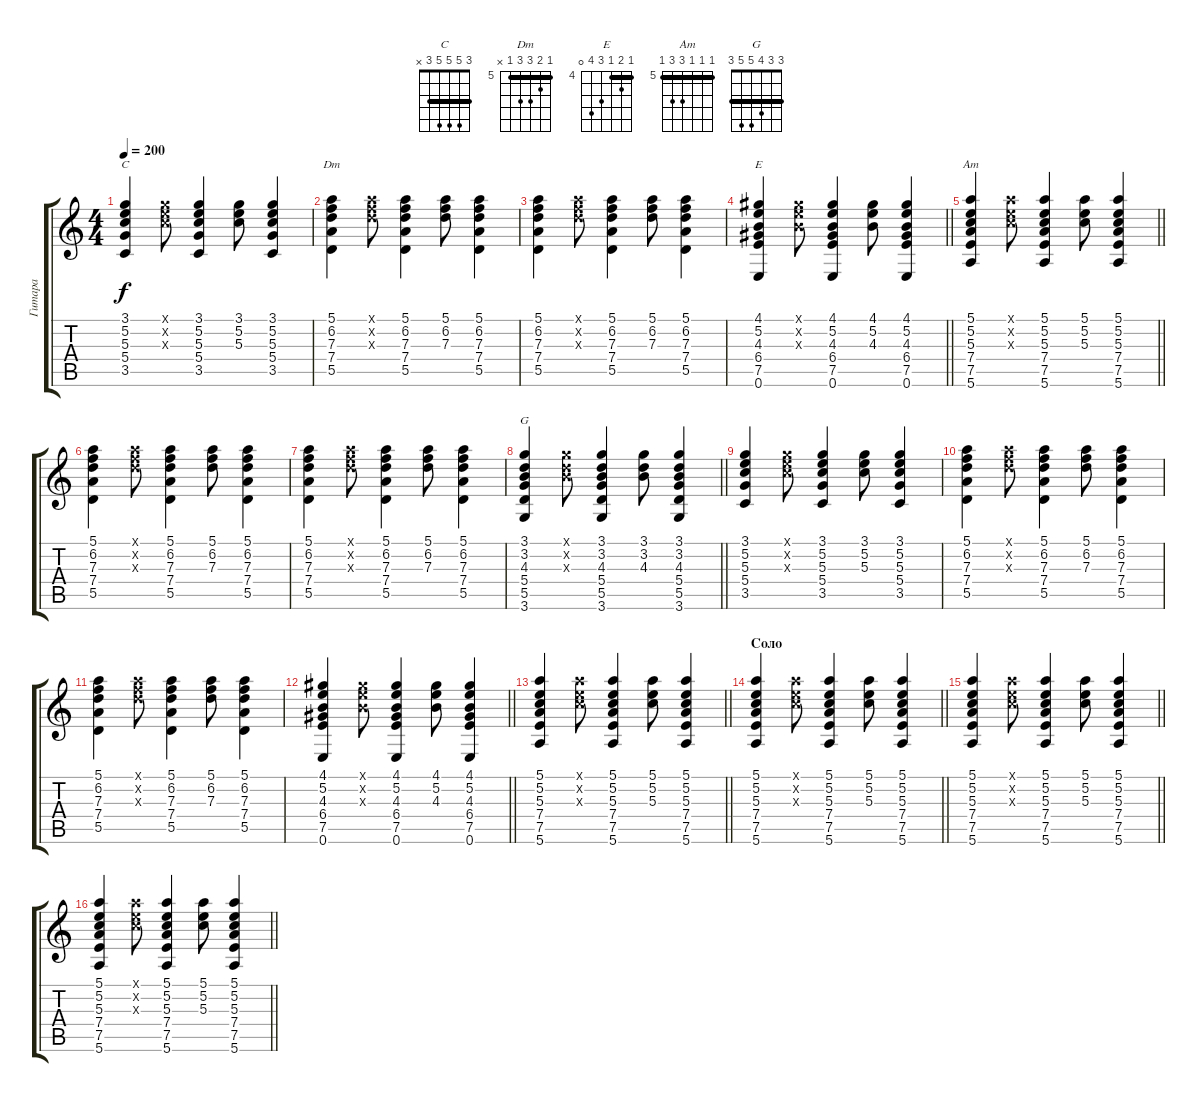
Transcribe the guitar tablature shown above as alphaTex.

\track ("Гитара" "Гитара") {instrument acousticguitarsteel}
\staff {score tabs}
\tuning (E4 B3 G3 D3 A2 E2) {hide}
\chord ("C" 3 5 5 5 3 x) {barre 3}
\chord ("Dm" 5 6 7 7 5 x) {firstfret 5 barre 5}
\chord ("E" 4 5 4 6 7 0) {firstfret 4 barre 4}
\chord ("Am" 5 5 5 7 7 5) {firstfret 5 barre 5}
\chord ("G" 3 3 4 5 5 3) {barre 3}
\ts (4 4)
\tempo 200
\clef g2
\ks c
(3.1 5.2 5.3 5.4 3.5).4{ch "C" dy f} (3.1{x} 5.2{x} 5.3{x}).8 (3.1 5.2 5.3 5.4 3.5).4 (3.1 5.2 5.3).8 (3.1 5.2 5.3 5.4 3.5).4 |
(5.1 6.2 7.3 7.4 5.5).4{ch "Dm"} (5.1{x} 6.2{x} 7.3{x}).8 (5.1 6.2 7.3 7.4 5.5).4 (5.1 6.2 7.3).8 (5.1 6.2 7.3 7.4 5.5).4 |
(5.1 6.2 7.3 7.4 5.5).4 (5.1{x} 6.2{x} 7.3{x}).8 (5.1 6.2 7.3 7.4 5.5).4 (5.1 6.2 7.3).8 (5.1 6.2 7.3 7.4 5.5).4 |
\barLineRight lightlight
(4.1 5.2 4.3 6.4 7.5 0.6).4{ch "E"} (4.1{x} 5.2{x} 4.3{x}).8 (4.1 5.2 4.3 6.4 7.5 0.6).4 (4.1 5.2 4.3).8 (4.1 5.2 4.3 6.4 7.5 0.6).4 |
\barLineRight lightlight
(5.1 5.2 5.3 7.4 7.5 5.6).4{ch "Am"} (5.1{x} 5.2{x} 5.3{x}).8 (5.1 5.2 5.3 7.4 7.5 5.6).4 (5.1 5.2 5.3).8 (5.1 5.2 5.3 7.4 7.5 5.6).4 |
(5.1 6.2 7.3 7.4 5.5).4 (5.1{x} 6.2{x} 7.3{x}).8 (5.1 6.2 7.3 7.4 5.5).4 (5.1 6.2 7.3).8 (5.1 6.2 7.3 7.4 5.5).4 |
(5.1 6.2 7.3 7.4 5.5).4 (5.1{x} 6.2{x} 7.3{x}).8 (5.1 6.2 7.3 7.4 5.5).4 (5.1 6.2 7.3).8 (5.1 6.2 7.3 7.4 5.5).4 |
\barLineRight lightlight
(3.1 3.2 4.3 5.4 5.5 3.6).4{ch "G"} (3.1{x} 3.2{x} 4.3{x}).8 (3.1 3.2 4.3 5.4 5.5 3.6).4 (3.1 3.2 4.3).8 (3.1 3.2 4.3 5.4 5.5 3.6).4 |
(3.1 5.2 5.3 5.4 3.5).4 (3.1{x} 5.2{x} 5.3{x}).8 (3.1 5.2 5.3 5.4 3.5).4 (3.1 5.2 5.3).8 (3.1 5.2 5.3 5.4 3.5).4 |
(5.1 6.2 7.3 7.4 5.5).4 (5.1{x} 6.2{x} 7.3{x}).8 (5.1 6.2 7.3 7.4 5.5).4 (5.1 6.2 7.3).8 (5.1 6.2 7.3 7.4 5.5).4 |
(5.1 6.2 7.3 7.4 5.5).4 (5.1{x} 6.2{x} 7.3{x}).8 (5.1 6.2 7.3 7.4 5.5).4 (5.1 6.2 7.3).8 (5.1 6.2 7.3 7.4 5.5).4 |
\barLineRight lightlight
(4.1 5.2 4.3 6.4 7.5 0.6).4 (4.1{x} 5.2{x} 4.3{x}).8 (4.1 5.2 4.3 6.4 7.5 0.6).4 (4.1 5.2 4.3).8 (4.1 5.2 4.3 6.4 7.5 0.6).4 |
\barLineRight lightlight
(5.1 5.2 5.3 7.4 7.5 5.6).4 (5.1{x} 5.2{x} 5.3{x}).8 (5.1 5.2 5.3 7.4 7.5 5.6).4 (5.1 5.2 5.3).8 (5.1 5.2 5.3 7.4 7.5 5.6).4 |
\section ("" "Соло")
\barLineRight lightlight
(5.1 5.2 5.3 7.4 7.5 5.6).4 (5.1{x} 5.2{x} 5.3{x}).8 (5.1 5.2 5.3 7.4 7.5 5.6).4 (5.1 5.2 5.3).8 (5.1 5.2 5.3 7.4 7.5 5.6).4 |
\barLineRight lightlight
(5.1 5.2 5.3 7.4 7.5 5.6).4 (5.1{x} 5.2{x} 5.3{x}).8 (5.1 5.2 5.3 7.4 7.5 5.6).4 (5.1 5.2 5.3).8 (5.1 5.2 5.3 7.4 7.5 5.6).4 |
\barLineRight lightlight
(5.1 5.2 5.3 7.4 7.5 5.6).4 (5.1{x} 5.2{x} 5.3{x}).8 (5.1 5.2 5.3 7.4 7.5 5.6).4 (5.1 5.2 5.3).8 (5.1 5.2 5.3 7.4 7.5 5.6).4
